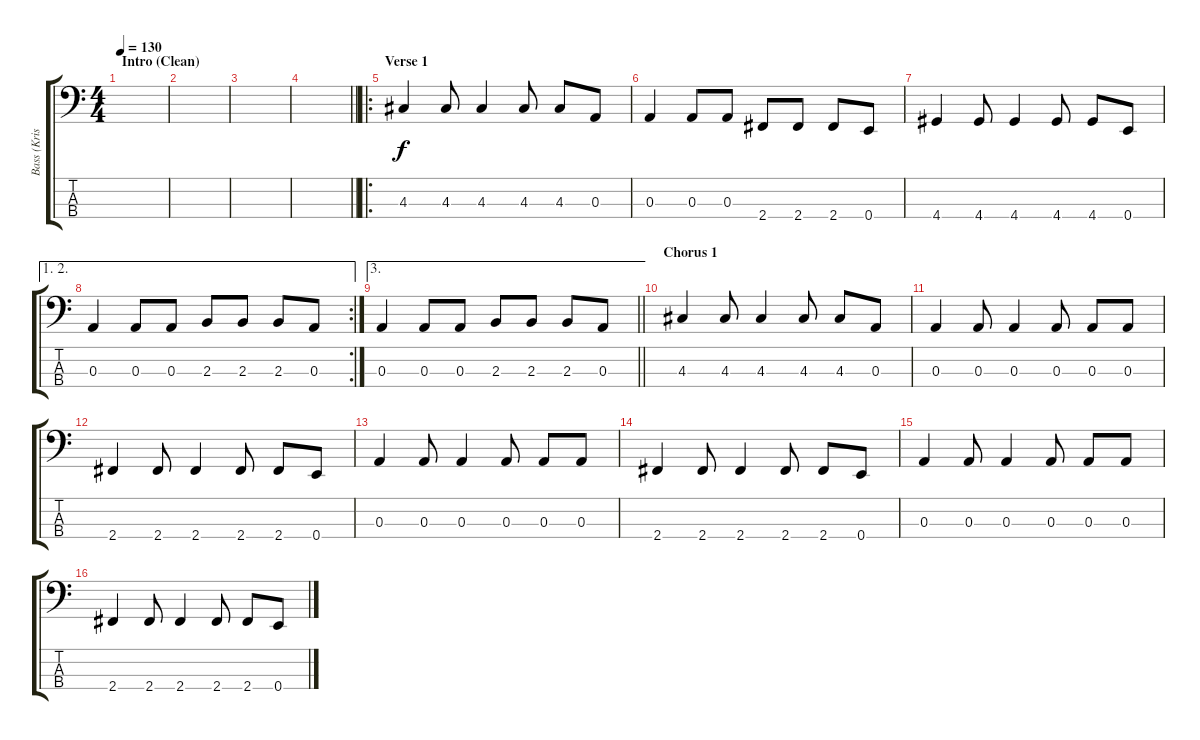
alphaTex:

\track ("Bass (Krist)" "Bass (Kris") {instrument electricbassfinger}
\staff {score tabs}
\tuning (G2 D2 A1 E1) {hide}
\ts (4 4)
\section ("" "Intro (Clean)")
\tempo 130
\clef f4
\ks c
|
|
|
\barLineRight lightlight
|
\ro
\section ("" "Verse 1")
4.3.4 4.3.8 4.3.4 4.3.8 4.3.8 0.3.8 |
0.3.4 0.3.8 0.3.8 2.4.8 2.4.8 2.4.8 0.4.8 |
4.4.4 4.4.8 4.4.4 4.4.8 4.4.8 0.4.8 |
\ae (1 2)
\rc 2
0.3.4 0.3.8 0.3.8 2.3.8 2.3.8 2.3.8 0.3.8 |
\ae 3
\barLineRight lightlight
0.3.4 0.3.8 0.3.8 2.3.8 2.3.8 2.3.8 0.3.8 |
\section ("" "Chorus 1")
4.3.4 4.3.8 4.3.4 4.3.8 4.3.8 0.3.8 |
0.3.4 0.3.8 0.3.4 0.3.8 0.3.8 0.3.8 |
2.4.4 2.4.8 2.4.4 2.4.8 2.4.8 0.4.8 |
0.3.4 0.3.8 0.3.4 0.3.8 0.3.8 0.3.8 |
2.4.4 2.4.8 2.4.4 2.4.8 2.4.8 0.4.8 |
0.3.4 0.3.8 0.3.4 0.3.8 0.3.8 0.3.8 |
2.4.4 2.4.8 2.4.4 2.4.8 2.4.8 0.4.8
